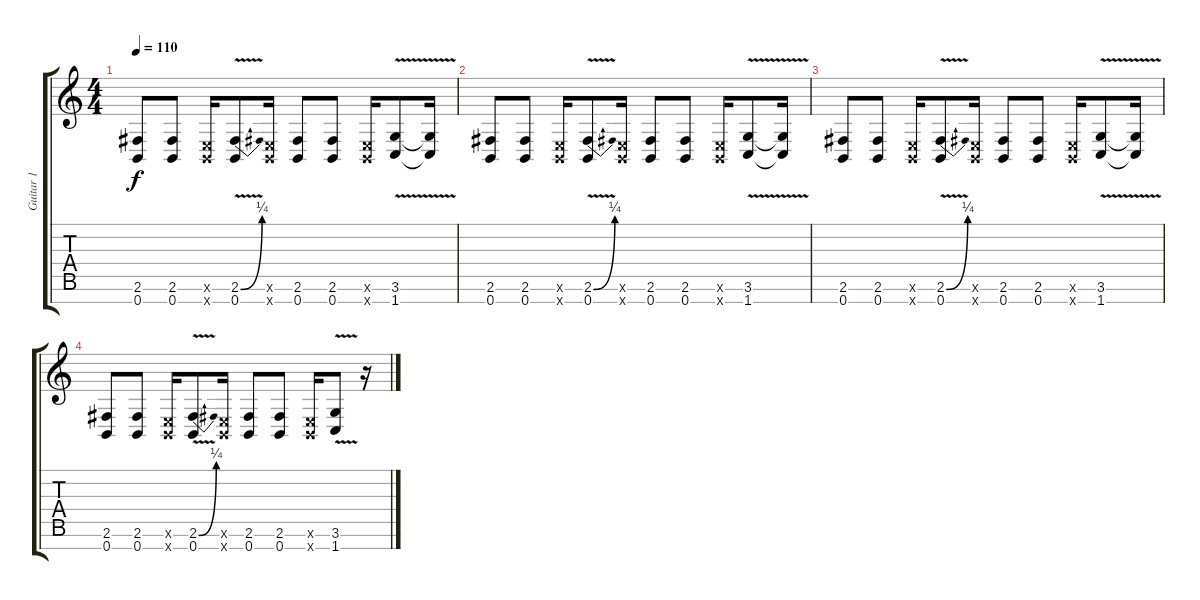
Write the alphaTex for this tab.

\track ("Guitar 1" "Guitar 1") {instrument distortionguitar}
\staff {score tabs}
\tuning (E4 B3 G3 D3 A2 E2 B1) {hide}
\ts (4 4)
\tempo 110
\clef g2
\ks c
(2.6 0.7).8{dy f} (2.6 0.7).8 (0.6{x} 0.7{x}).16 (2.6{be (bend 0 0 60 1) v} 0.7).8 (0.6{x} 0.7{x}).16 (2.6 0.7).8 (2.6 0.7).8 (0.6{x} 0.7{x}).16 (3.6{v} 1.7{v}).8 (3.6{t} 1.7{t}).16 |
(2.6 0.7).8 (2.6 0.7).8 (0.6{x} 0.7{x}).16 (2.6{be (bend 0 0 60 1) v} 0.7).8 (0.6{x} 0.7{x}).16 (2.6 0.7).8 (2.6 0.7).8 (0.6{x} 0.7{x}).16 (3.6{v} 1.7{v}).8 (3.6{t} 1.7{t}).16 |
(2.6 0.7).8 (2.6 0.7).8 (0.6{x} 0.7{x}).16 (2.6{be (bend 0 0 60 1) v} 0.7).8 (0.6{x} 0.7{x}).16 (2.6 0.7).8 (2.6 0.7).8 (0.6{x} 0.7{x}).16 (3.6{v} 1.7{v}).8 (3.6{t} 1.7{t}).16 |
(2.6 0.7).8 (2.6 0.7).8 (0.6{x} 0.7{x}).16 (2.6{be (bend 0 0 60 1) v} 0.7).8 (0.6{x} 0.7{x}).16 (2.6 0.7).8 (2.6 0.7).8 (0.6{x} 0.7{x}).16 (3.6{v} 1.7{v}).8 r.16
